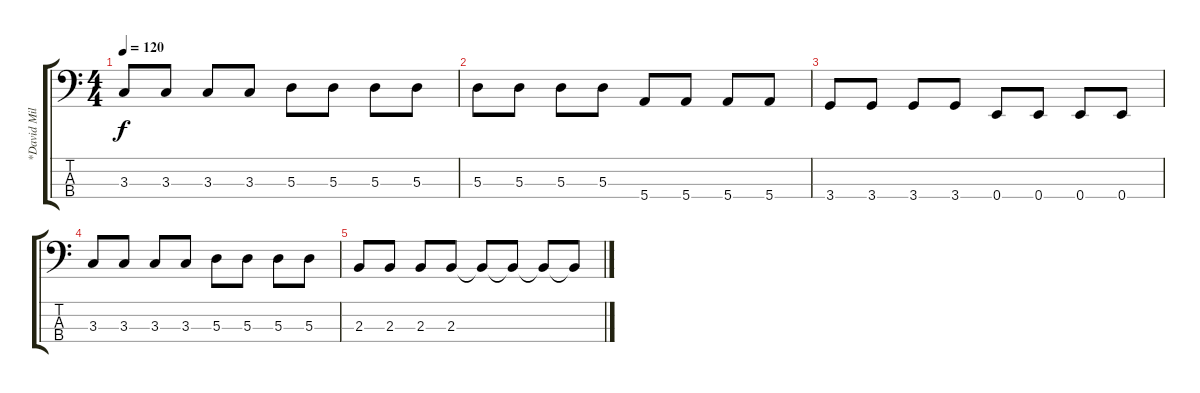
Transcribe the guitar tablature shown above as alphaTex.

\track ("*David Millan" "*David Mil") {instrument electricbasspick}
\staff {score tabs}
\tuning (G2 D2 A1 E1) {hide}
\ts (4 4)
\tempo 120
\clef f4
\ks c
3.3.8{dy f} 3.3.8 3.3.8 3.3.8 5.3.8 5.3.8 5.3.8 5.3.8 |
5.3.8 5.3.8 5.3.8 5.3.8 5.4.8 5.4.8 5.4.8 5.4.8 |
3.4.8 3.4.8 3.4.8 3.4.8 0.4.8 0.4.8 0.4.8 0.4.8 |
3.3.8 3.3.8 3.3.8 3.3.8 5.3.8 5.3.8 5.3.8 5.3.8 |
2.3.8 2.3.8 2.3.8 2.3.8 2.3{t}.8 2.3{t}.8 2.3{t}.8 2.3{t}.8
